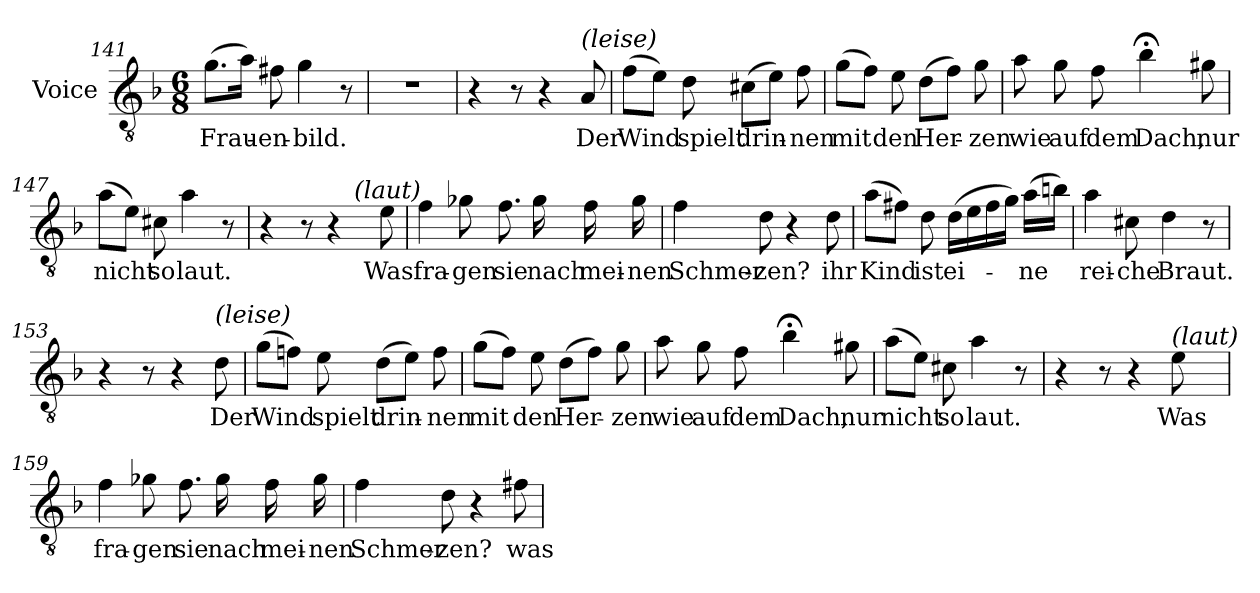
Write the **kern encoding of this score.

**kern	**text
*part1	*part1
*staff1	*staff1
*I"Voice	*
*clefGv2	*
*ITrd7c12	*
*k[b-]	*
*F:	*
*M6/8	*
=141	=141
!	!LO:LY:b:color=#000000
(8.Gi\L	Frau-
16Ai\Jk)	.
!	!LO:LY:b:color=#000000
8F#Xi\	-en-
!	!LO:LY:b:color=#000000
4Gi\	-bild.
8r	.
=142	=142
!LO:N:vis=1	!
2.r	.
=143	=143
4r	.
8r	.
4r	.
!LO:TX:a:i:t=(leise)	!
!	!LO:LY:b:color=#000000
8AAi/	Der
=144	=144
!	!LO:LY:b:color=#000000
(8Fi\L	Wind
8Ei\J)	.
!	!LO:LY:b:color=#000000
8Di\	spielt
!	!LO:LY:b:color=#000000
(8C#Xi\L	drin-
8Ei\J)	.
!	!LO:LY:b:color=#000000
8Fi\	-nen
=145	=145
!	!LO:LY:b:color=#000000
(8Gi\L	mit
8Fi\J)	.
!	!LO:LY:b:color=#000000
8Ei\	den
!	!LO:LY:b:color=#000000
(8Di\L	Her-
8Fi\J)	.
!	!LO:LY:b:color=#000000
8Gi\	-zen
!!LO:LB:g=z
=146	=146
!	!LO:LY:b:color=#000000
8Ai\	wie
!	!LO:LY:b:color=#000000
8Gi\	auf
!	!LO:LY:b:color=#000000
8Fi\	dem
!	!LO:LY:b:color=#000000
4B-;i\	Dach,
!	!LO:LY:b:color=#000000
8G#Xi\	nur
=147	=147
!	!LO:LY:b:color=#000000
(8Ai\L	nicht
8Ei\J)	.
!	!LO:LY:b:color=#000000
8C#Xi\	so
!	!LO:LY:b:color=#000000
4Ai\	laut.
8r	.
=148	=148
*^	*
4r	2ryy	.
8r	.	.
4r	.	.
!	!LO:TX:a:i:t=(laut)	!
.	4ryy	.
!	!	!LO:LY:b:color=#000000
8Ei\	.	Was
*v	*v	*
=149	=149
*^	*
!	!	!LO:LY:b:color=#000000
*v	*v	*
4Fi\	fra-
!	!LO:LY:b:color=#000000
8G-Xi\	-gen
!	!LO:LY:b:color=#000000
8.Fi\	sie
!	!LO:LY:b:color=#000000
16G-i\	nach
!	!LO:LY:b:color=#000000
16Fi\	mei-
!	!LO:LY:b:color=#000000
16G-i\	-nen
=150	=150
!	!LO:LY:b:color=#000000
4Fi\	Schmer-
!	!LO:LY:b:color=#000000
8Di\	-zen?
4r	.
!	!LO:LY:b:color=#000000
8Di\	ihr
!!LO:LB:g=z
=151	=151
!	!LO:LY:b:color=#000000
(8Ai\L	Kind
8F#Xi\J)	.
!	!LO:LY:b:color=#000000
8Di\	ist
!	!LO:LY:b:color=#000000
(16Di\LL	ei-
16Ei\	.
16F#i\	.
16Gi\JJ)	.
!	!LO:LY:b:color=#000000
(16Ai\LL	-ne
16Bni\JJ)	.
=152	=152
!	!LO:LY:b:color=#000000
4Ai\	rei-
!	!LO:LY:b:color=#000000
8C#Xi\	-che
!	!LO:LY:b:color=#000000
4Di\	Braut.
8r	.
=153	=153
4r	.
8r	.
4r	.
!LO:TX:a:i:t=(leise)	!
!	!LO:LY:b:color=#000000
8Di\	Der
=154	=154
!	!LO:LY:b:color=#000000
(8Gi\L	Wind
8Fni\J)	.
!	!LO:LY:b:color=#000000
8Ei\	spielt
!	!LO:LY:b:color=#000000
(8Di\L	drin-
8Ei\J)	.
!	!LO:LY:b:color=#000000
8Fi\	-nen
=155	=155
!	!LO:LY:b:color=#000000
(8Gi\L	mit
8Fi\J)	.
!	!LO:LY:b:color=#000000
8Ei\	den
!	!LO:LY:b:color=#000000
(8Di\L	Her-
8Fi\J)	.
!	!LO:LY:b:color=#000000
8Gi\	-zen
=156	=156
!	!LO:LY:b:color=#000000
8Ai\	wie
!	!LO:LY:b:color=#000000
8Gi\	auf
!	!LO:LY:b:color=#000000
8Fi\	dem
!	!LO:LY:b:color=#000000
4B-;i\	Dach,
!	!LO:LY:b:color=#000000
8G#Xi\	nur
!!LO:LB:g=z
=157	=157
!	!LO:LY:b:color=#000000
(8Ai\L	nicht
8Ei\J)	.
!	!LO:LY:b:color=#000000
8C#Xi\	so
!	!LO:LY:b:color=#000000
4Ai\	laut.
8r	.
=158	=158
4r	.
8r	.
4r	.
!LO:TX:a:i:t=(laut)	!
!	!LO:LY:b:color=#000000
8Ei\	Was
=159	=159
!	!LO:LY:b:color=#000000
4Fi\	fra-
!	!LO:LY:b:color=#000000
8G-Xi\	-gen
!	!LO:LY:b:color=#000000
8.Fi\	sie
!	!LO:LY:b:color=#000000
16G-i\	nach
!	!LO:LY:b:color=#000000
16Fi\	mei-
!	!LO:LY:b:color=#000000
16G-i\	-nen
=160	=160
!	!LO:LY:b:color=#000000
4Fi\	Schmer-
!	!LO:LY:b:color=#000000
8Di\	-zen?
4r	.
!	!LO:LY:b:color=#000000
8F#Xi\	was
=	=
*-	*-
